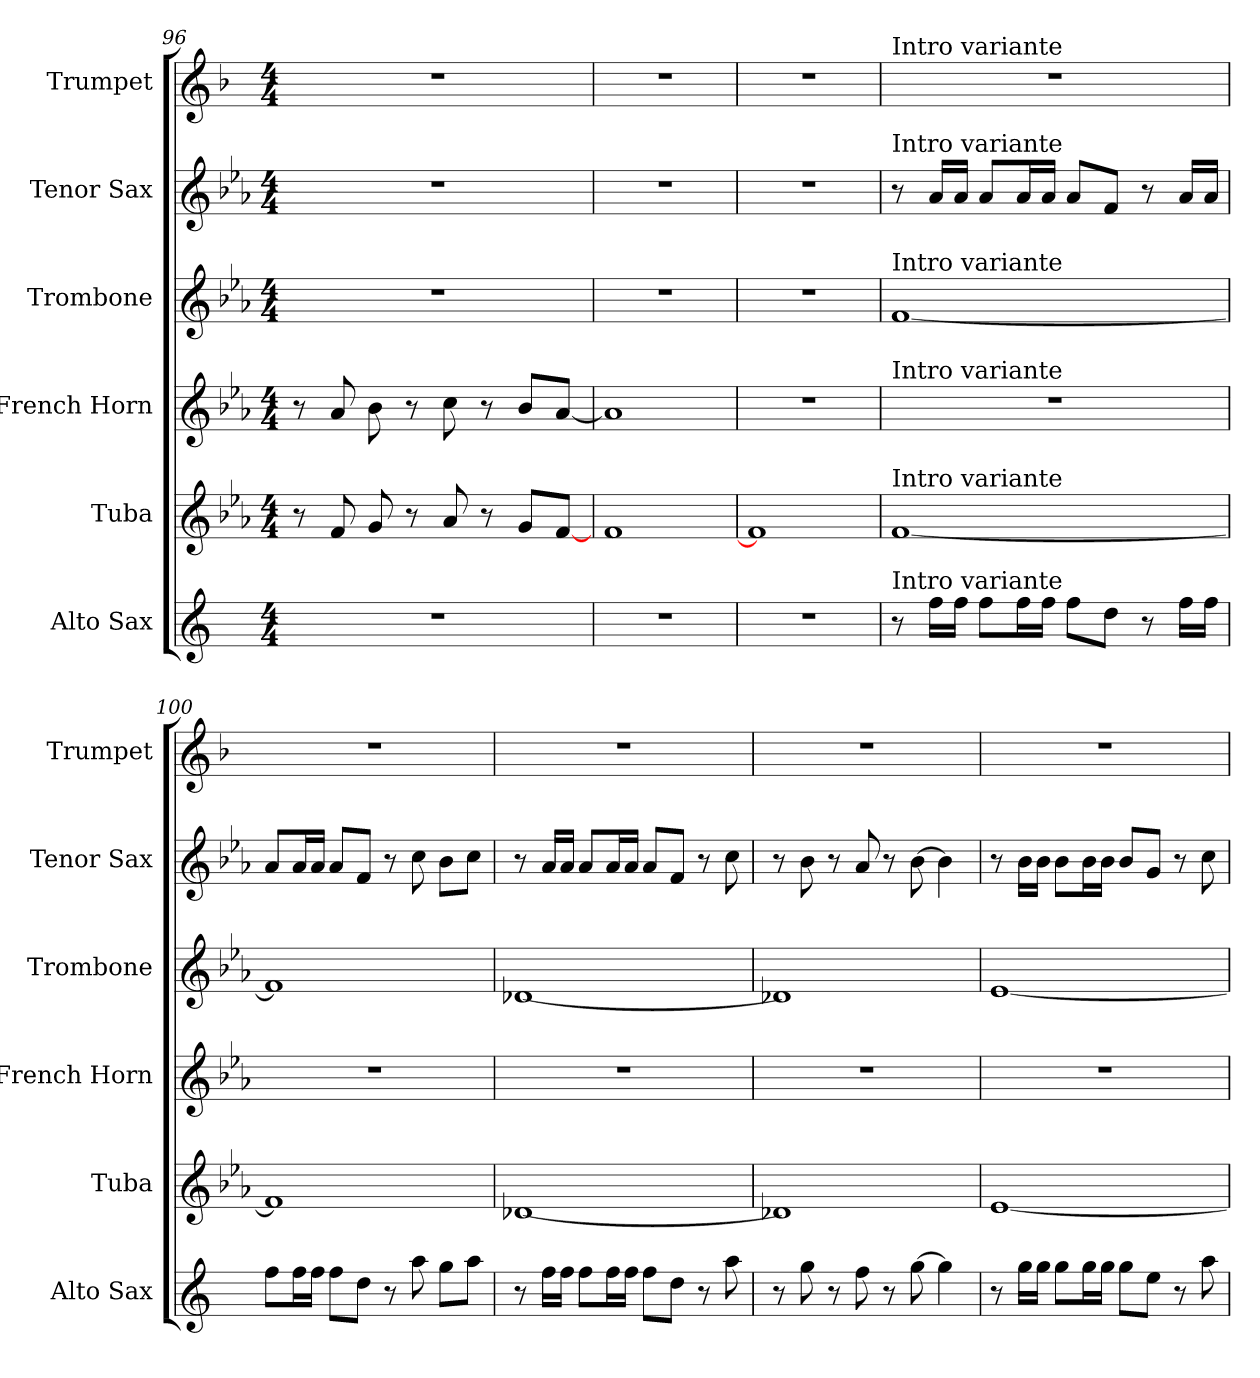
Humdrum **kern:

**kern	**kern	**kern	**kern	**kern	**kern
*part6	*part5	*part4	*part3	*part2	*part1
*staff6	*staff5	*staff4	*staff3	*staff2	*staff1
*I"Alto Sax	*I"Tuba	*I"French Horn	*I"Trombone	*I"Tenor Sax	*I"Trumpet
*I'Alto Sax	*I'Tuba	*I'French Horn	*I'Trombone	*I'Tenor Sax	*I'Trumpet
*clefG2	*clefG2	*clefG2	*clefG2	*clefG2	*clefG2
*ITrd5c9	*ITrd15c26	*ITrd8c14	*ITrd8c14	*ITrd8c14	*ITrd1c2
*k[b-e-a-]	*k[b-e-a-]	*k[b-e-a-]	*k[b-e-a-]	*k[b-e-a-]	*k[b-e-a-]
*M4/4	*M4/4	*M4/4	*M4/4	*M4/4	*M4/4
=96	=96	=96	=96	=96	=96
1r	8r	8r	1r	1r	1r
.	8FF	8A-	.	.	.
.	8GG	8B-	.	.	.
.	8r	8r	.	.	.
.	8AA-	8c	.	.	.
.	8r	8r	.	.	.
.	8GGL	8B-L	.	.	.
.	[8FFJ	[8A-J	.	.	.
=97	=97	=97	=97	=97	=97
1r	1FF	1A-]	1r	1r	1r
=98	=98	=98	=98	=98	=98
1r	1FF]	1r	1r	1r	1r
=99	=99	=99	=99	=99	=99
!	!	!	!	!	!LO:TX:a:t=Intro variante
!	!	!	!	!LO:TX:a:t=Intro variante	!
!	!	!	!LO:TX:a:t=Intro variante	!	!
!	!	!LO:TX:a:t=Intro variante	!	!	!
!	!LO:TX:a:t=Intro variante	!	!	!	!
!LO:TX:a:t=Intro variante	!	!	!	!	!
8r	[1FF	1r	[1F	8r	1r
16a-LL	.	.	.	16A-LL	.
16a-JJ	.	.	.	16A-JJ	.
8a-L	.	.	.	8A-L	.
16a-L	.	.	.	16A-L	.
16a-JJ	.	.	.	16A-JJ	.
8a-L	.	.	.	8A-L	.
8fJ	.	.	.	8FJ	.
8r	.	.	.	8r	.
16a-LL	.	.	.	16A-LL	.
16a-JJ	.	.	.	16A-JJ	.
=100	=100	=100	=100	=100	=100
8a-L	1FF]	1r	1F]	8A-L	1r
16a-L	.	.	.	16A-L	.
16a-JJ	.	.	.	16A-JJ	.
8a-L	.	.	.	8A-L	.
8fJ	.	.	.	8FJ	.
8r	.	.	.	8r	.
8cc	.	.	.	8c	.
8b-L	.	.	.	8B-L	.
8ccJ	.	.	.	8cJ	.
=101	=101	=101	=101	=101	=101
8r	[1DD-X	1r	[1D-X	8r	1r
16a-LL	.	.	.	16A-LL	.
16a-JJ	.	.	.	16A-JJ	.
8a-L	.	.	.	8A-L	.
16a-L	.	.	.	16A-L	.
16a-JJ	.	.	.	16A-JJ	.
8a-L	.	.	.	8A-L	.
8fJ	.	.	.	8FJ	.
8r	.	.	.	8r	.
8cc	.	.	.	8c	.
=102	=102	=102	=102	=102	=102
8r	1DD-X]	1r	1D-X]	8r	1r
8b-	.	.	.	8B-	.
8r	.	.	.	8r	.
8a-	.	.	.	8A-	.
8r	.	.	.	8r	.
[8b-	.	.	.	[8B-	.
4b-]	.	.	.	4B-]	.
=103	=103	=103	=103	=103	=103
8r	[1EE-	1r	[1E-	8r	1r
16b-LL	.	.	.	16B-LL	.
16b-JJ	.	.	.	16B-JJ	.
8b-L	.	.	.	8B-L	.
16b-L	.	.	.	16B-L	.
16b-JJ	.	.	.	16B-JJ	.
8b-L	.	.	.	8B-L	.
8gJ	.	.	.	8GJ	.
8r	.	.	.	8r	.
8cc	.	.	.	8c	.
=	=	=	=	=	=
*-	*-	*-	*-	*-	*-
